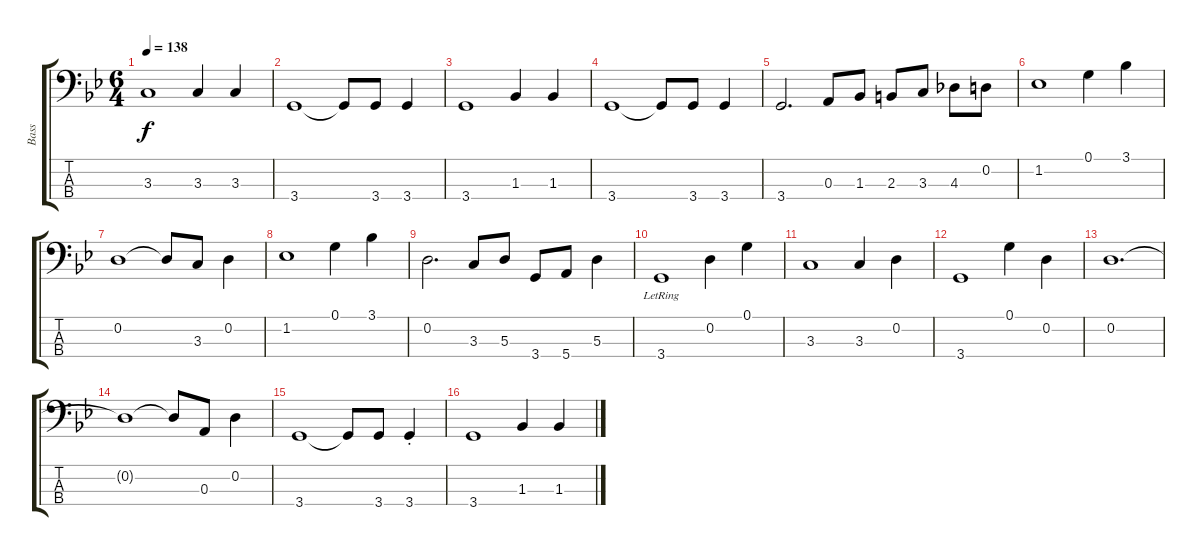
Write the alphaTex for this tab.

\track ("Bass" "Bass") {instrument electricbassfinger}
\staff {score tabs}
\tuning (G2 D2 A1 E1) {hide}
\ts (6 4)
\tempo 138
\clef f4
\ks gminor
3.3.1{dy f} 3.3.4 3.3.4 |
3.4.1 3.4{t}.8 3.4.8 3.4.4 |
3.4.1 1.3.4 1.3.4 |
3.4.1 3.4{t}.8 3.4.8 3.4.4 |
3.4.2{d} 0.3.8 1.3.8 2.3.8 3.3.8 4.3.8 0.2.8 |
1.2.1 0.1.4 3.1.4 |
0.2.1 0.2{t}.8 3.3.8 0.2.4 |
1.2.1 0.1.4 3.1.4 |
0.2.2{d} 3.3.8 5.3.8 3.4.8 5.4.8 5.3.4 |
3.4{lr}.1 0.2.4 0.1.4 |
3.3.1 3.3.4 0.2.4 |
3.4.1 0.1.4 0.2.4 |
0.2.1{d} |
0.2{t}.1 0.2{t}.8 0.3.8 0.2.4 |
3.4.1 3.4{t}.8 3.4.8 3.4{st}.4 |
3.4.1 1.3.4 1.3.4
